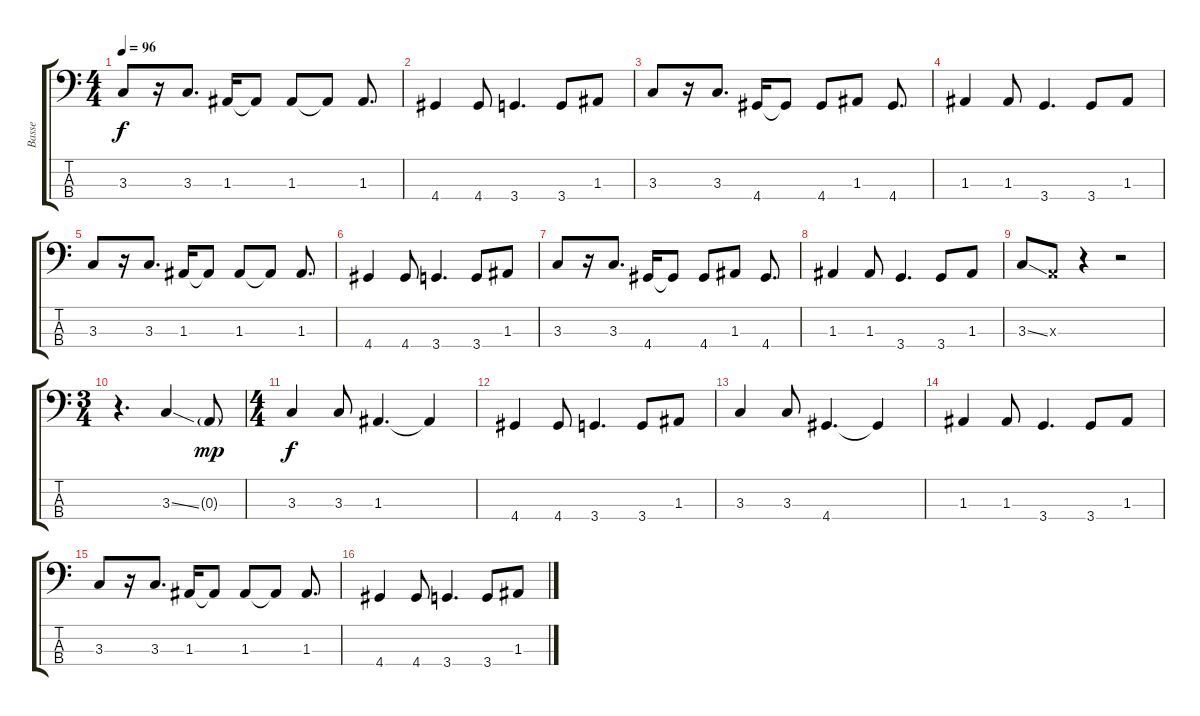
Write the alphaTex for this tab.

\track ("Basse" "Basse") {instrument fretlessbass}
\staff {score tabs}
\tuning (G2 D2 A1 E1) {hide}
\ts (4 4)
\tempo 96
\clef f4
\ks c
3.3.8{dy f} r.16 3.3.8{d} 1.3.16 1.3{t}.8 1.3.8 1.3{t}.8 1.3.8{d} |
4.4.4 4.4.8 3.4.4{d} 3.4.8 1.3.8 |
3.3.8 r.16 3.3.8{d} 4.4.16 4.4{t}.8 4.4.8 1.3.8 4.4.8{d} |
1.3.4 1.3.8 3.4.4{d} 3.4.8 1.3.8 |
3.3.8 r.16 3.3.8{d} 1.3.16 1.3{t}.8 1.3.8 1.3{t}.8 1.3.8{d} |
4.4.4 4.4.8 3.4.4{d} 3.4.8 1.3.8 |
3.3.8 r.16 3.3.8{d} 4.4.16 4.4{t}.8 4.4.8 1.3.8 4.4.8{d} |
1.3.4 1.3.8 3.4.4{d} 3.4.8 1.3.8 |
3.3{ss}.8 0.3{x}.8 r.4 r.2 |
\ts (3 4)
r.4{d} 3.3{ss}.4 0.3{g}.8{dy mp} |
\ts (4 4)
3.3.4{dy f} 3.3.8 1.3.4{d} 1.3{t}.4 |
4.4.4 4.4.8 3.4.4{d} 3.4.8 1.3.8 |
3.3.4 3.3.8 4.4.4{d} 4.4{t}.4 |
1.3.4 1.3.8 3.4.4{d} 3.4.8 1.3.8 |
3.3.8 r.16 3.3.8{d} 1.3.16 1.3{t}.8 1.3.8 1.3{t}.8 1.3.8{d} |
4.4.4 4.4.8 3.4.4{d} 3.4.8 1.3.8
